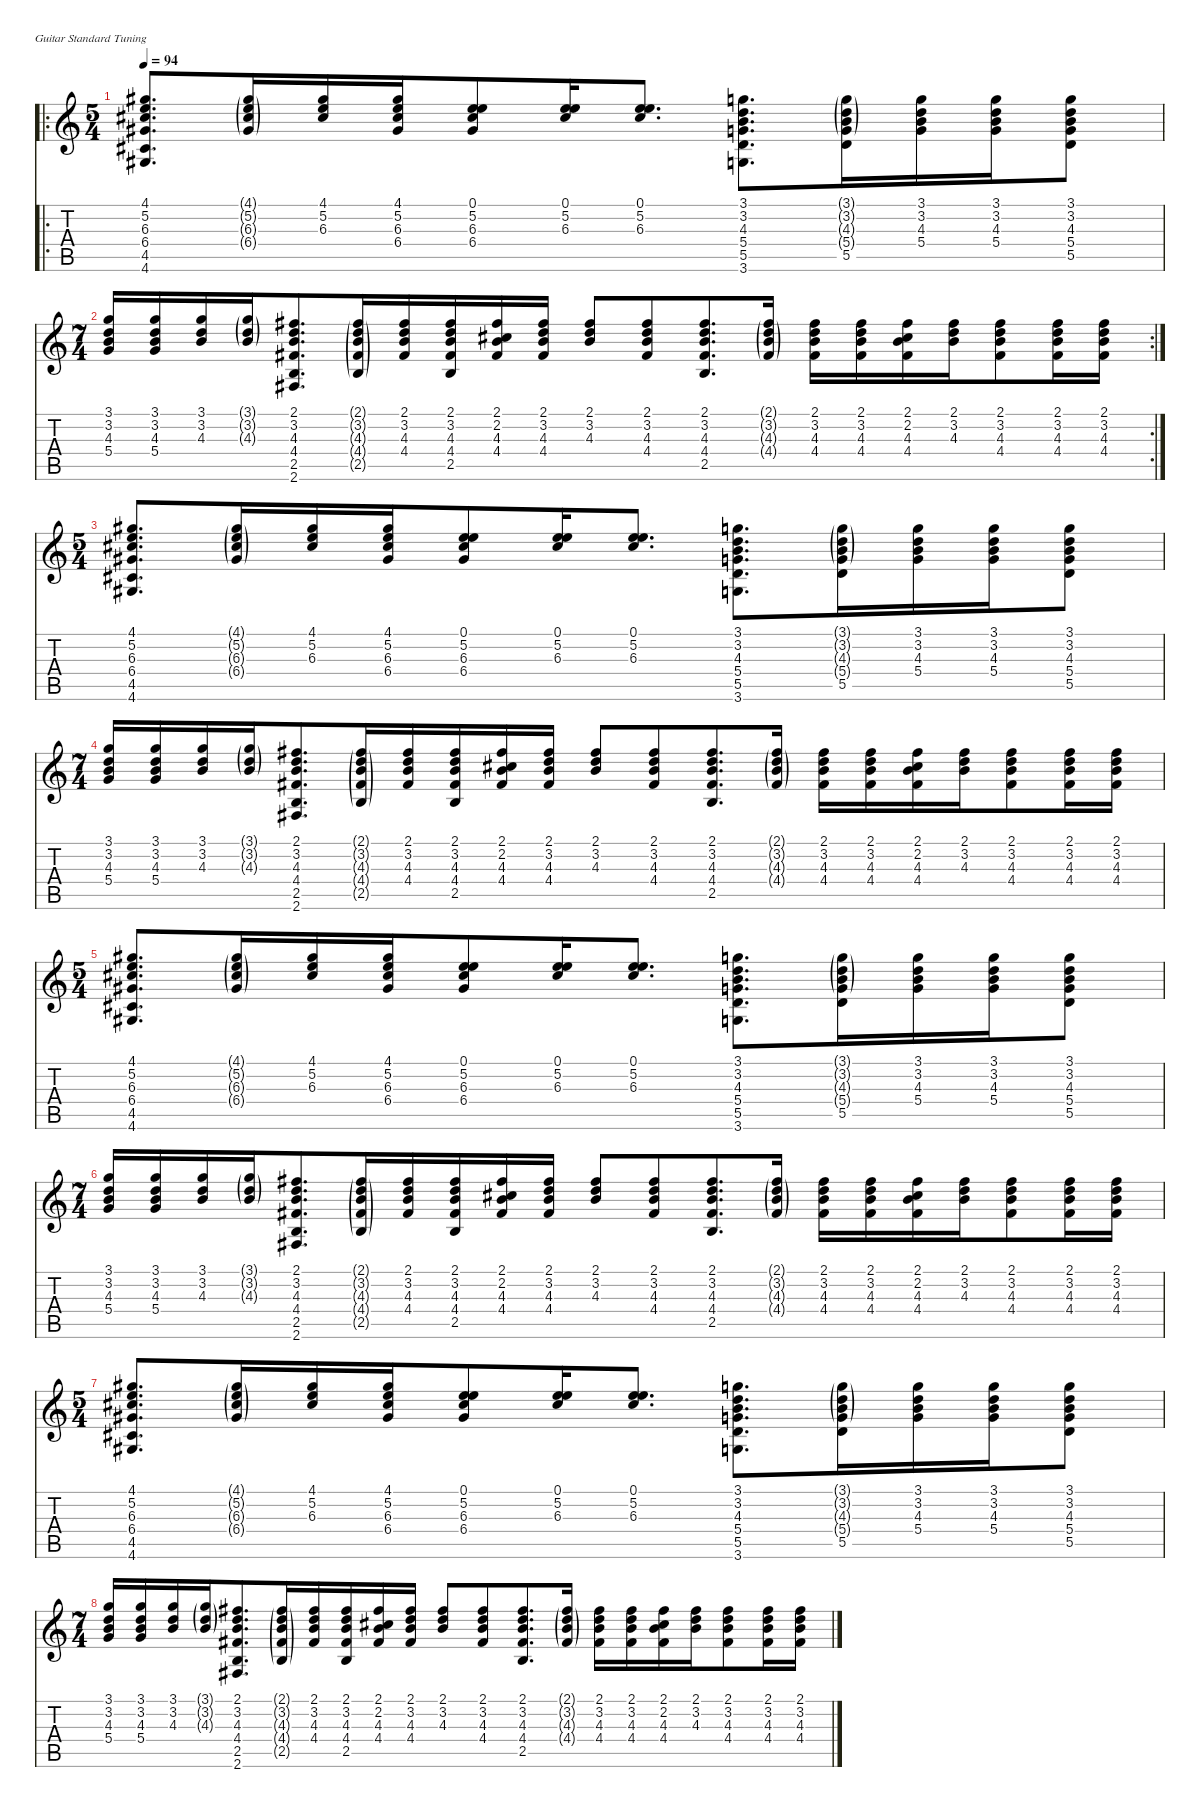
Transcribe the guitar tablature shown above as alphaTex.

\defaultSystemsLayout 4
\hideDynamics
\bracketExtendMode nobrackets
\singleTrackTrackNamePolicy hidden
\multiTrackTrackNamePolicy hidden
\firstSystemTrackNameMode fullname
\firstSystemTrackNameOrientation horizontal
\otherSystemsTrackNameOrientation horizontal
\track ("Rhythem Guitar" "od.guit.") {instrument overdrivenguitar}
\staff {score tabs}
\tuning (E4 B3 G3 D3 A2 E2)
\ro
\ts (5 4)
\beaming (8 6 4)
\tempo 94
\clef g2
\ks c
(4.1{acc #} 5.2 6.3{acc #} 6.4{acc #} 4.5{acc #} 4.6{acc #}).8{d dy f beam Up} (4.1{g acc #} 5.2{g} 6.3{g acc #} 6.4{g acc #}).16{beam Up} (4.1{acc #} 5.2 6.3{acc #}).16{beam Up} (4.1{acc #} 5.2 6.3{acc #} 6.4{acc #}).16{beam Up} (0.1 5.2 6.3{acc #} 6.4{acc #}).8{dy mf beam Up} (0.1 5.2 6.3{acc #}).16{beam Up} (0.1 5.2 6.3{acc #}).8{d beam Up} (3.1 3.2 4.3 5.4 5.5 3.6).8{d dy f beam Down} (3.1{g} 3.2{g} 4.3{g} 5.4{g} 5.5).16{beam Down} (3.1 3.2 4.3 5.4).16{beam Down} (3.1 3.2 4.3 5.4).16{beam Down} (3.1 3.2 4.3 5.4 5.5).8{beam Down} |
\rc 2
\ts (7 4)
\beaming (8 6 4 4)
(3.1 3.2 4.3 5.4).16{beam Up} (3.1 3.2 4.3 5.4).16{beam Up} (3.1 3.2 4.3).16{beam Up} (3.1{g} 3.2{g} 4.3{g}).16{beam Up} (2.1{acc #} 3.2 4.3 4.4{acc #} 2.5 2.6{acc #}).8{d beam Up} (2.1{g acc #} 3.2{g} 4.3{g} 4.4{g acc #} 2.5{g}).16{dy ff beam Up} (2.1{acc #} 3.2 4.3 4.4{acc #}).16{dy f beam Up} (2.1{acc #} 3.2 4.3 4.4{acc #} 2.5).16{beam Up} (2.1{acc #} 2.2{acc #} 4.3 4.4{acc #}).16{beam Up} (2.1{acc #} 3.2 4.3 4.4{acc #}).16{beam Up} (2.1{acc #} 3.2 4.3).8{beam Up} (2.1{acc #} 3.2 4.3 4.4{acc #}).8{beam Up} (2.1{acc #} 3.2 4.3 4.4{acc #} 2.5).8{d beam Up} (2.1{g acc #} 3.2{g} 4.3{g} 4.4{g acc #}).16{beam Up} (2.1{acc #} 3.2 4.3 4.4{acc #}).16{beam Down} (2.1{acc #} 3.2 4.3 4.4{acc #}).16{beam Down} (2.1{acc #} 2.2{acc #} 4.3 4.4{acc #}).16{beam Down} (2.1{acc #} 3.2 4.3).16{beam Down} (2.1{acc #} 3.2 4.3 4.4{acc #}).8{beam Down} (2.1{acc #} 3.2 4.3 4.4{acc #}).16{beam Down} (2.1{acc #} 3.2 4.3 4.4{acc #}).16{beam Down} |
\ts (5 4)
\beaming (8 6 4)
(4.1{acc #} 5.2 6.3{acc #} 6.4{acc #} 4.5{acc #} 4.6{acc #}).8{d beam Up} (4.1{g acc #} 5.2{g} 6.3{g acc #} 6.4{g acc #}).16{beam Up} (4.1{acc #} 5.2 6.3{acc #}).16{beam Up} (4.1{acc #} 5.2 6.3{acc #} 6.4{acc #}).16{beam Up} (0.1 5.2 6.3{acc #} 6.4{acc #}).8{dy mf beam Up} (0.1 5.2 6.3{acc #}).16{beam Up} (0.1 5.2 6.3{acc #}).8{d beam Up} (3.1 3.2 4.3 5.4 5.5 3.6).8{d dy f beam Down} (3.1{g} 3.2{g} 4.3{g} 5.4{g} 5.5).16{beam Down} (3.1 3.2 4.3 5.4).16{beam Down} (3.1 3.2 4.3 5.4).16{beam Down} (3.1 3.2 4.3 5.4 5.5).8{beam Down} |
\ts (7 4)
\beaming (8 6 4 4)
(3.1 3.2 4.3 5.4).16{beam Up} (3.1 3.2 4.3 5.4).16{beam Up} (3.1 3.2 4.3).16{beam Up} (3.1{g} 3.2{g} 4.3{g}).16{beam Up} (2.1{acc #} 3.2 4.3 4.4{acc #} 2.5 2.6{acc #}).8{d beam Up} (2.1{g acc #} 3.2{g} 4.3{g} 4.4{g acc #} 2.5{g}).16{dy ff beam Up} (2.1{acc #} 3.2 4.3 4.4{acc #}).16{dy f beam Up} (2.1{acc #} 3.2 4.3 4.4{acc #} 2.5).16{beam Up} (2.1{acc #} 2.2{acc #} 4.3 4.4{acc #}).16{beam Up} (2.1{acc #} 3.2 4.3 4.4{acc #}).16{beam Up} (2.1{acc #} 3.2 4.3).8{beam Up} (2.1{acc #} 3.2 4.3 4.4{acc #}).8{beam Up} (2.1{acc #} 3.2 4.3 4.4{acc #} 2.5).8{d beam Up} (2.1{g acc #} 3.2{g} 4.3{g} 4.4{g acc #}).16{beam Up} (2.1{acc #} 3.2 4.3 4.4{acc #}).16{beam Down} (2.1{acc #} 3.2 4.3 4.4{acc #}).16{beam Down} (2.1{acc #} 2.2{acc #} 4.3 4.4{acc #}).16{beam Down} (2.1{acc #} 3.2 4.3).16{beam Down} (2.1{acc #} 3.2 4.3 4.4{acc #}).8{beam Down} (2.1{acc #} 3.2 4.3 4.4{acc #}).16{beam Down} (2.1{acc #} 3.2 4.3 4.4{acc #}).16{beam Down} |
\ts (5 4)
\beaming (8 6 4)
(4.1{acc #} 5.2 6.3{acc #} 6.4{acc #} 4.5{acc #} 4.6{acc #}).8{d beam Up} (4.1{g acc #} 5.2{g} 6.3{g acc #} 6.4{g acc #}).16{beam Up} (4.1{acc #} 5.2 6.3{acc #}).16{beam Up} (4.1{acc #} 5.2 6.3{acc #} 6.4{acc #}).16{beam Up} (0.1 5.2 6.3{acc #} 6.4{acc #}).8{dy mf beam Up} (0.1 5.2 6.3{acc #}).16{beam Up} (0.1 5.2 6.3{acc #}).8{d beam Up} (3.1 3.2 4.3 5.4 5.5 3.6).8{d dy f beam Down} (3.1{g} 3.2{g} 4.3{g} 5.4{g} 5.5).16{beam Down} (3.1 3.2 4.3 5.4).16{beam Down} (3.1 3.2 4.3 5.4).16{beam Down} (3.1 3.2 4.3 5.4 5.5).8{beam Down} |
\ts (7 4)
\beaming (8 6 4 4)
(3.1 3.2 4.3 5.4).16{beam Up} (3.1 3.2 4.3 5.4).16{beam Up} (3.1 3.2 4.3).16{beam Up} (3.1{g} 3.2{g} 4.3{g}).16{beam Up} (2.1{acc #} 3.2 4.3 4.4{acc #} 2.5 2.6{acc #}).8{d beam Up} (2.1{g acc #} 3.2{g} 4.3{g} 4.4{g acc #} 2.5{g}).16{dy ff beam Up} (2.1{acc #} 3.2 4.3 4.4{acc #}).16{dy f beam Up} (2.1{acc #} 3.2 4.3 4.4{acc #} 2.5).16{beam Up} (2.1{acc #} 2.2{acc #} 4.3 4.4{acc #}).16{beam Up} (2.1{acc #} 3.2 4.3 4.4{acc #}).16{beam Up} (2.1{acc #} 3.2 4.3).8{beam Up} (2.1{acc #} 3.2 4.3 4.4{acc #}).8{beam Up} (2.1{acc #} 3.2 4.3 4.4{acc #} 2.5).8{d beam Up} (2.1{g acc #} 3.2{g} 4.3{g} 4.4{g acc #}).16{beam Up} (2.1{acc #} 3.2 4.3 4.4{acc #}).16{beam Down} (2.1{acc #} 3.2 4.3 4.4{acc #}).16{beam Down} (2.1{acc #} 2.2{acc #} 4.3 4.4{acc #}).16{beam Down} (2.1{acc #} 3.2 4.3).16{beam Down} (2.1{acc #} 3.2 4.3 4.4{acc #}).8{beam Down} (2.1{acc #} 3.2 4.3 4.4{acc #}).16{beam Down} (2.1{acc #} 3.2 4.3 4.4{acc #}).16{beam Down} |
\ts (5 4)
\beaming (8 6 4)
(4.1{acc #} 5.2 6.3{acc #} 6.4{acc #} 4.5{acc #} 4.6{acc #}).8{d beam Up} (4.1{g acc #} 5.2{g} 6.3{g acc #} 6.4{g acc #}).16{beam Up} (4.1{acc #} 5.2 6.3{acc #}).16{beam Up} (4.1{acc #} 5.2 6.3{acc #} 6.4{acc #}).16{beam Up} (0.1 5.2 6.3{acc #} 6.4{acc #}).8{dy mf beam Up} (0.1 5.2 6.3{acc #}).16{beam Up} (0.1 5.2 6.3{acc #}).8{d beam Up} (3.1 3.2 4.3 5.4 5.5 3.6).8{d dy f beam Down} (3.1{g} 3.2{g} 4.3{g} 5.4{g} 5.5).16{beam Down} (3.1 3.2 4.3 5.4).16{beam Down} (3.1 3.2 4.3 5.4).16{beam Down} (3.1 3.2 4.3 5.4 5.5).8{beam Down} |
\ts (7 4)
\beaming (8 6 4 4)
(3.1 3.2 4.3 5.4).16{beam Up} (3.1 3.2 4.3 5.4).16{beam Up} (3.1 3.2 4.3).16{beam Up} (3.1{g} 3.2{g} 4.3{g}).16{beam Up} (2.1{acc #} 3.2 4.3 4.4{acc #} 2.5 2.6{acc #}).8{d beam Up} (2.1{g acc #} 3.2{g} 4.3{g} 4.4{g acc #} 2.5{g}).16{dy ff beam Up} (2.1{acc #} 3.2 4.3 4.4{acc #}).16{dy f beam Up} (2.1{acc #} 3.2 4.3 4.4{acc #} 2.5).16{beam Up} (2.1{acc #} 2.2{acc #} 4.3 4.4{acc #}).16{beam Up} (2.1{acc #} 3.2 4.3 4.4{acc #}).16{beam Up} (2.1{acc #} 3.2 4.3).8{beam Up} (2.1{acc #} 3.2 4.3 4.4{acc #}).8{beam Up} (2.1{acc #} 3.2 4.3 4.4{acc #} 2.5).8{d beam Up} (2.1{g acc #} 3.2{g} 4.3{g} 4.4{g acc #}).16{beam Up} (2.1{acc #} 3.2 4.3 4.4{acc #}).16{beam Down} (2.1{acc #} 3.2 4.3 4.4{acc #}).16{beam Down} (2.1{acc #} 2.2{acc #} 4.3 4.4{acc #}).16{beam Down} (2.1{acc #} 3.2 4.3).16{beam Down} (2.1{acc #} 3.2 4.3 4.4{acc #}).8{beam Down} (2.1{acc #} 3.2 4.3 4.4{acc #}).16{beam Down} (2.1{acc #} 3.2 4.3 4.4{acc #}).16{beam Down}
